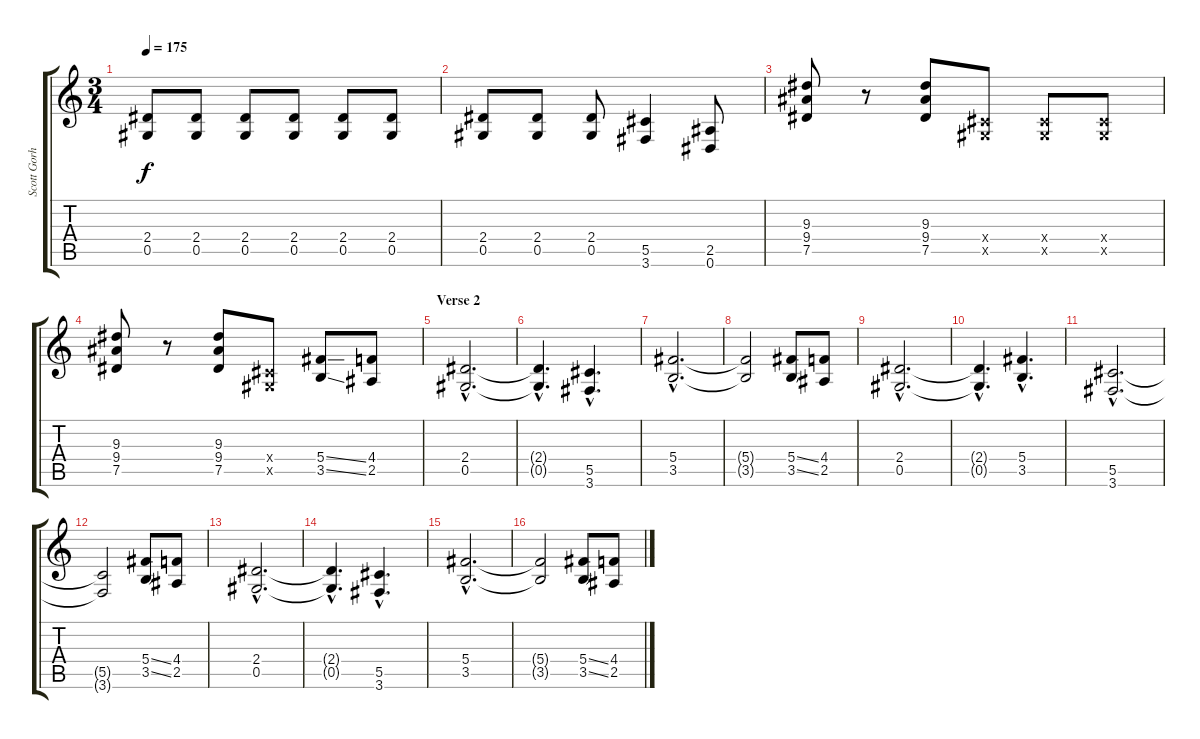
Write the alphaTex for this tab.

\track ("Scott Gorham" "Scott Gorh") {instrument distortionguitar}
\staff {score tabs}
\tuning (Eb4 Bb3 Gb3 Db3 Ab2 Eb2) {hide}
\ts (3 4)
\tempo 175
\clef g2
\ks c
(2.4 0.5).8{dy f} (2.4 0.5).8 (2.4 0.5).8 (2.4 0.5).8 (2.4 0.5).8 (2.4 0.5).8 |
(2.4 0.5).8 (2.4 0.5).8 (2.4 0.5).8 (5.5 3.6).4 (2.5 0.6).8 |
(9.3 9.4 7.5).8 r.8 (9.3 9.4 7.5).8 (0.4{x} 0.5{x}).8 (0.4{x} 0.5{x}).8 (0.4{x} 0.5{x}).8 |
(9.3 9.4 7.5).8 r.8 (9.3 9.4 7.5).8 (0.4{x} 0.5{x}).8 (5.4{ss} 3.5{ss}).8 (4.4 2.5).8 |
\section ("" "Verse 2")
(2.4{hac} 0.5{hac}).2{d volume 16 instrument distortionguitar} |
(2.4{hac t} 0.5{hac t}).4{d} (5.5{hac} 3.6{hac}).4{d} |
(5.4{hac} 3.5{hac}).2{d} |
(5.4{t} 3.5{t}).2 (5.4{ss} 3.5{ss}).8 (4.4 2.5).8 |
(2.4{hac} 0.5{hac}).2{d} |
(2.4{hac t} 0.5{hac t}).4{d} (5.4{hac} 3.5{hac}).4{d} |
(5.5{hac} 3.6{hac}).2{d} |
(5.5{t} 3.6{t}).2 (5.4{ss} 3.5{ss}).8 (4.4 2.5).8 |
(2.4{hac} 0.5{hac}).2{d} |
(2.4{hac t} 0.5{hac t}).4{d} (5.5{hac} 3.6{hac}).4{d} |
(5.4{hac} 3.5{hac}).2{d} |
(5.4{t} 3.5{t}).2 (5.4{ss} 3.5{ss}).8 (4.4 2.5).8
